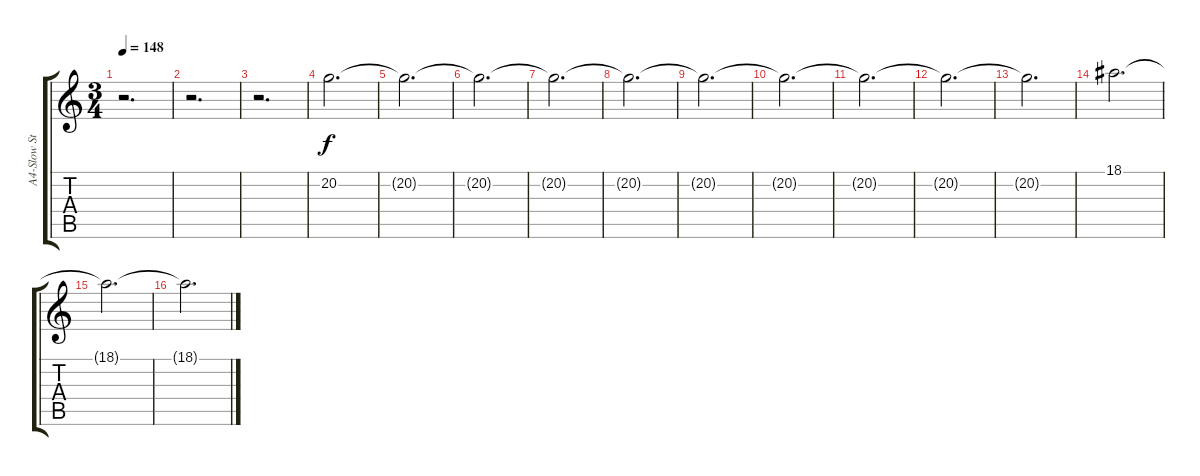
\track ("A4-Slow Strings" "A4-Slow St") {instrument stringensemble2}
\staff {score tabs}
\tuning (E4 B3 G3 D3 A2 E2) {hide}
\ts (3 4)
\tempo 148
\clef g2
\ks c
r.2{d dy f} |
r.2{d} |
r.2{d} |
20.2.2{d} |
20.2{t}.2{d} |
20.2{t}.2{d} |
20.2{t}.2{d} |
20.2{t}.2{d} |
20.2{t}.2{d} |
20.2{t}.2{d} |
20.2{t}.2{d} |
20.2{t}.2{d} |
20.2{t}.2{d} |
18.1.2{d} |
18.1{t}.2{d} |
18.1{t}.2{d}
